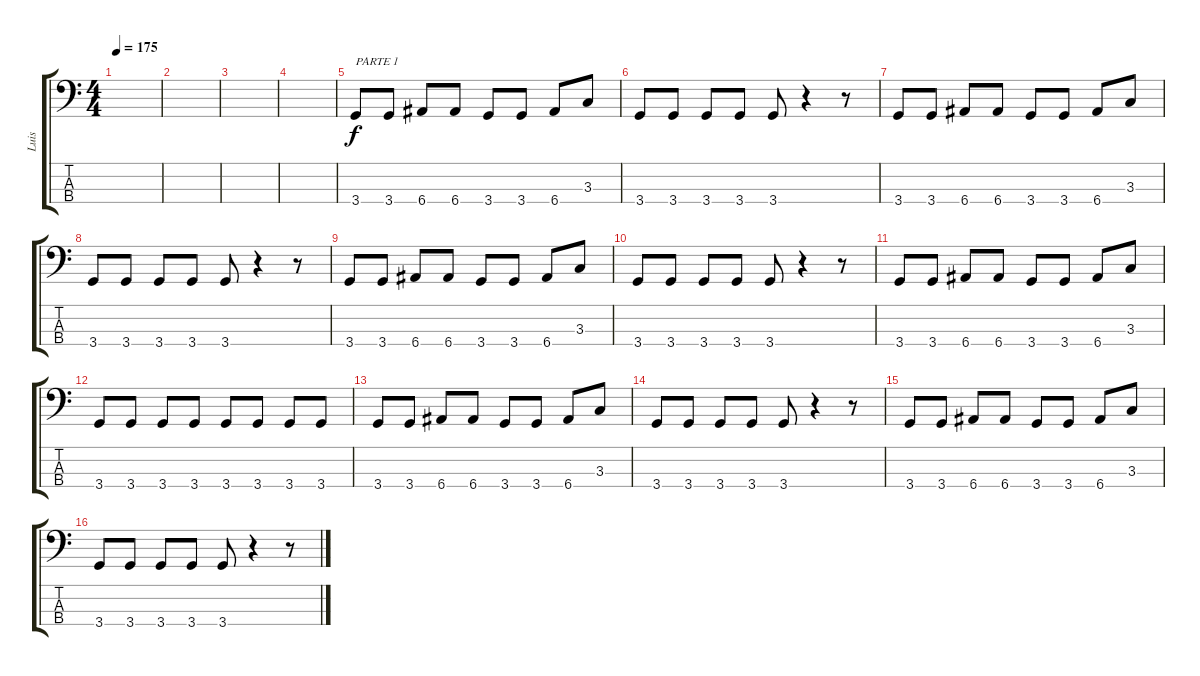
\track ("Luis" "Luis") {instrument electricbasspick}
\staff {score tabs}
\tuning (G2 D2 A1 E1) {hide}
\ts (4 4)
\tempo 175
\clef f4
\ks c
|
|
|
|
3.4.8{txt "PARTE 1"} 3.4.8 6.4.8 6.4.8 3.4.8 3.4.8 6.4.8 3.3.8 |
3.4.8 3.4.8 3.4.8 3.4.8 3.4.8 r.4 r.8 |
3.4.8 3.4.8 6.4.8 6.4.8 3.4.8 3.4.8 6.4.8 3.3.8 |
3.4.8 3.4.8 3.4.8 3.4.8 3.4.8 r.4 r.8 |
3.4.8 3.4.8 6.4.8 6.4.8 3.4.8 3.4.8 6.4.8 3.3.8 |
3.4.8 3.4.8 3.4.8 3.4.8 3.4.8 r.4 r.8 |
3.4.8 3.4.8 6.4.8 6.4.8 3.4.8 3.4.8 6.4.8 3.3.8 |
3.4.8 3.4.8 3.4.8 3.4.8 3.4.8 3.4.8 3.4.8 3.4.8 |
3.4.8 3.4.8 6.4.8 6.4.8 3.4.8 3.4.8 6.4.8 3.3.8 |
3.4.8 3.4.8 3.4.8 3.4.8 3.4.8 r.4 r.8 |
3.4.8 3.4.8 6.4.8 6.4.8 3.4.8 3.4.8 6.4.8 3.3.8 |
3.4.8 3.4.8 3.4.8 3.4.8 3.4.8 r.4 r.8
